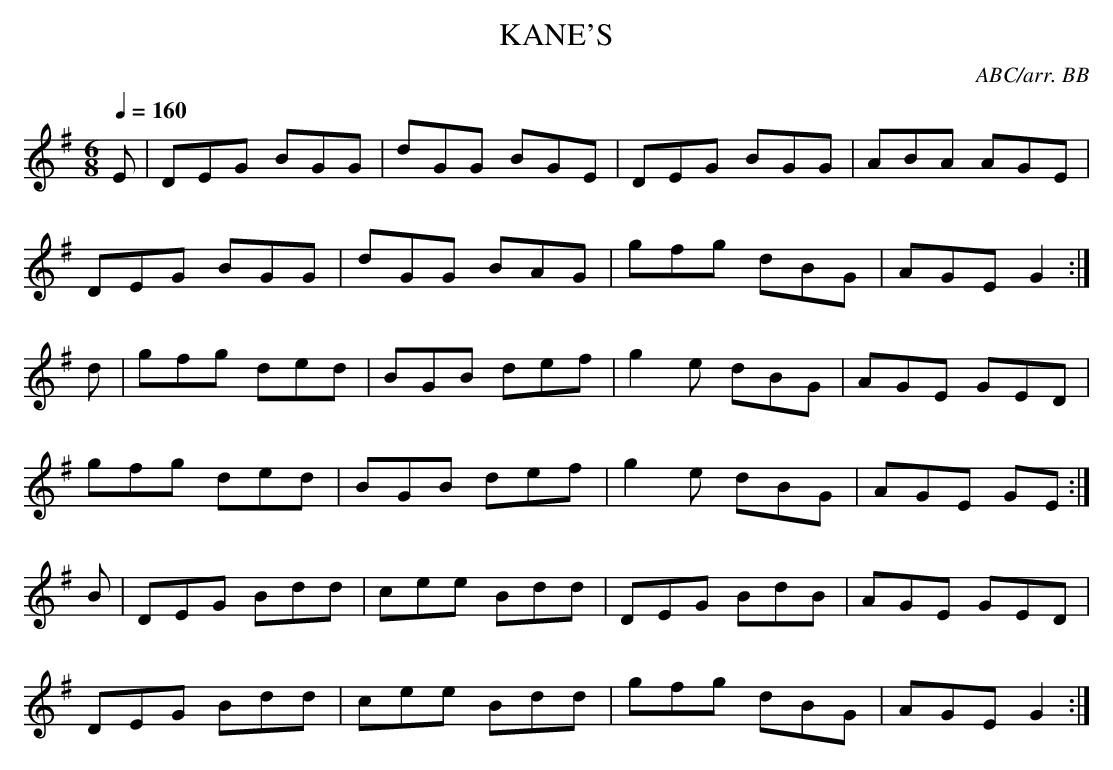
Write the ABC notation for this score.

X:1
T:KANE'S
C:ABC/arr. BB
Q:1/4=160
L:1/8
M:6/8
K:G
E|DEG BGG|dGG BGE|DEG BGG|ABA AGE|
DEG BGG|dGG BAG|gfg dBG|AGE G2 :|
d|gfg ded|BGB def|g2e dBG|AGE GED|
gfg ded|BGB def|g2e dBG|AGE GE :|
B|DEG Bdd|cee Bdd|DEG BdB|AGE GED|
DEG Bdd|cee Bdd|gfg dBG|AGE G2 :|
